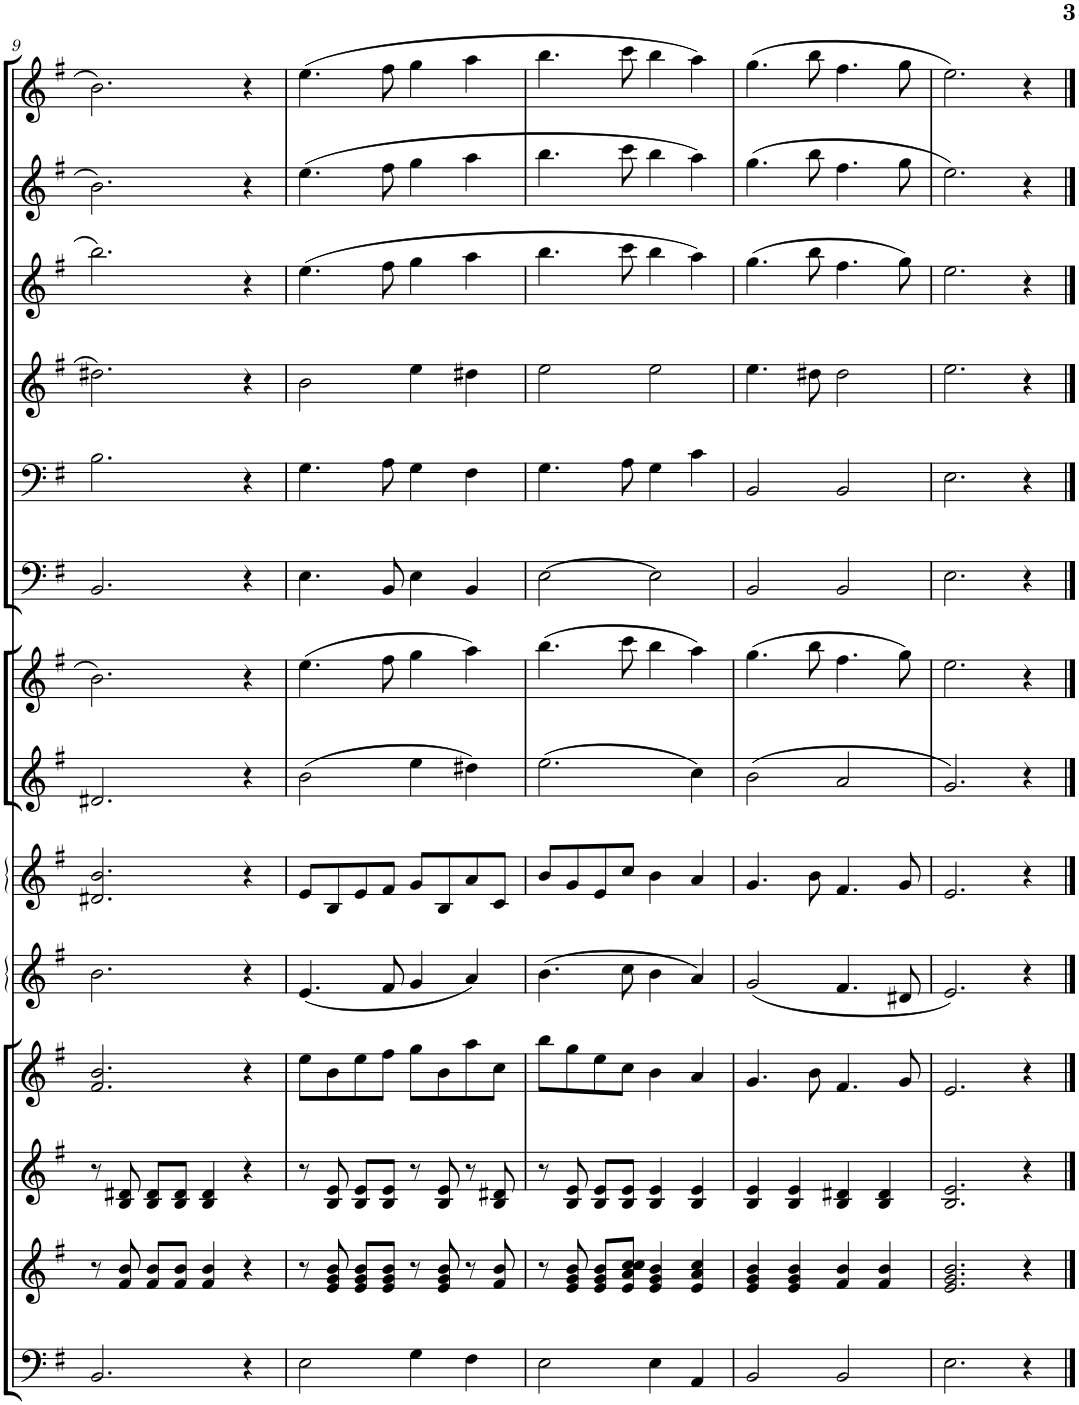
**kern	**kern	**kern	**kern	**kern	**kern	**kern	**kern	**kern	**kern	**kern	**kern	**kern	**kern
*part14	*part13	*part12	*part11	*part10	*part9	*part8	*part7	*part6	*part5	*part4	*part3	*part2	*part1
*staff14	*staff13	*staff12	*staff11	*staff10	*staff9	*staff8	*staff7	*staff6	*staff5	*staff4	*staff3	*staff2	*staff1
*I"К-бас	*I"б.альт	*I"б.секунда	*I"б.прима	*I"баян II	*I"баян I	*I"гобой	*I"флейта	*I"д.бас II	*I"д.бас I	*I"д.альт II	*I"д.альт I	*I"д.малая II	*I"д.малая I
!!LO:PB:g=z
*clefF4	*clefG2	*clefG2	*clefG2	*clefG2	*clefG2	*clefG2	*clefG2	*clefF4	*clefF4	*clefG2	*clefG2	*clefG2	*clefG2
*Trd7c12	*Trd7c12	*	*Trd4c7	*	*	*	*	*Trd1c2	*	*Trd7c12	*Trd7c12	*	*
*k[f#]	*k[f#]	*k[f#]	*k[f#]	*k[f#]	*k[f#]	*k[f#]	*k[f#]	*k[f#]	*k[f#]	*k[f#]	*k[f#]	*k[f#]	*k[f#]
*M4/4	*M4/4	*M4/4	*M4/4	*M4/4	*M4/4	*M4/4	*M4/4	*M4/4	*M4/4	*M4/4	*M4/4	*M4/4	*M4/4
*met(c)	*met(c)	*met(c)	*met(c)	*met(c)	*met(c)	*met(c)	*met(c)	*met(c)	*met(c)	*met(c)	*met(c)	*met(c)	*met(c)
=9	=9	=9	=9	=9	=9	=9	=9	=9	=9	=9	=9	=9	=9
2.BB/	8r	8r	2.f#/ 2.b/	2.b\	2.d#X/ 2.b/	2.d#X/	2.b\	2.BB/	2.B\	2.dd#X\	2.bb\	2.b\	2.b\
.	8f#/ 8b/	8B/ 8d#X/	.	.	.	.	.	.	.	.	.	.	.
.	8f#/ 8b/L	8B/ 8d#/L	.	.	.	.	.	.	.	.	.	.	.
.	8f#/ 8b/J	8B/ 8d#/J	.	.	.	.	.	.	.	.	.	.	.
.	4f#/ 4b/	4B/ 4d#/	.	.	.	.	.	.	.	.	.	.	.
4r	4r	4r	4r	4r	4r	4r	4r	4r	4r	4r	4r	4r	4r
=10	=10	=10	=10	=10	=10	=10	=10	=10	=10	=10	=10	=10	=10
2E\	8r	8r	8ee\L	(4.e/	8e/L	(2b\	(4.ee\	4.E\	4.G\	2b\	(4.ee\	(4.ee\	(4.ee\
.	8e/ 8g/ 8b/	8B/ 8e/	8b\	.	8B/	.	.	.	.	.	.	.	.
.	8e/ 8g/ 8b/L	8B/ 8e/L	8ee\	.	8e/	.	.	.	.	.	.	.	.
.	8e/ 8g/ 8b/J	8B/ 8e/J	8ff#\J	8f#/	8f#/J	.	8ff#\	8BB/	8A\	.	8ff#\	8ff#\	8ff#\
4G\	8r	8r	8gg\L	4g/	8g/L	4ee\	4gg\	4E\	4G\	4ee\	4gg\	4gg\	4gg\
.	8e/ 8g/ 8b/	8B/ 8e/	8b\	.	8B/	.	.	.	.	.	.	.	.
4F#\	8r	8r	8aa\	4a/)	8a/	4dd#X\)	4aa\)	4BB/	4F#\	4dd#X\	4aa\	4aa\	4aa\
.	8f#/ 8b/	8B/ 8d#X/	8cc\J	.	8c/J	.	.	.	.	.	.	.	.
=11	=11	=11	=11	=11	=11	=11	=11	=11	=11	=11	=11	=11	=11
2E\	8r	8r	8bb\L	(4.b\	8b/L	(2.ee\	(4.bb\	[2E\	4.G\	2ee\	4.bb\	4.bb\	4.bb\
.	8e/ 8g/ 8b/	8B/ 8e/	8gg\	.	8g/	.	.	.	.	.	.	.	.
.	8e/ 8g/ 8b/L	8B/ 8e/L	8ee\	.	8e/	.	.	.	.	.	.	.	.
.	8e/ 8a/ 8cc/ 8cc/J	8B/ 8e/J	8cc\J	8cc\	8cc/J	.	8ccc\	.	8A\	.	8ccc\	8ccc\	8ccc\
4E\	4e/ 4g/ 4b/	4B/ 4e/	4b\	4b\	4b\	.	4bb\	2E\]	4G\	2ee\	4bb\	4bb\	4bb\
4AA/	4e/ 4a/ 4cc/	4B/ 4e/	4a/	4a/)	4a/	4cc\)	4aa\)	.	4c\	.	4aa\)	4aa\)	4aa\)
=12	=12	=12	=12	=12	=12	=12	=12	=12	=12	=12	=12	=12	=12
2BB/	4e/ 4g/ 4b/	4B/ 4e/	4.g/	(2g/	4.g/	(2b\	(4.gg\	2BB/	2BB/	4.ee\	(4.gg\	(4.gg\	(4.gg\
.	4e/ 4g/ 4b/	4B/ 4e/	.	.	.	.	.	.	.	.	.	.	.
.	.	.	8b\	.	8b\	.	8bb\	.	.	8dd#X\	8bb\	8bb\	8bb\
2BB/	4f#/ 4b/	4B/ 4d#X/	4.f#/	4.f#/	4.f#/	2a/	4.ff#\	2BB/	2BB/	2dd#\	4.ff#\	4.ff#\	4.ff#\
.	4f#/ 4b/	4B/ 4d#/	.	.	.	.	.	.	.	.	.	.	.
.	.	.	8g/	8d#X/	8g/	.	8gg\)	.	.	.	8gg\)	8gg\	8gg\
=13	=13	=13	=13	=13	=13	=13	=13	=13	=13	=13	=13	=13	=13
2.E\	2.e/ 2.g/ 2.b/	2.B/ 2.e/	2.e/	2.e/)	2.e/	2.g/)	2.ee\	2.E\	2.E\	2.ee\	2.ee\	2.ee\)	2.ee\)
4r	4r	4r	4r	4r	4r	4r	4r	4r	4r	4r	4r	4r	4r
==	==	==	==	==	==	==	==	==	==	==	==	==	==
*-	*-	*-	*-	*-	*-	*-	*-	*-	*-	*-	*-	*-	*-
